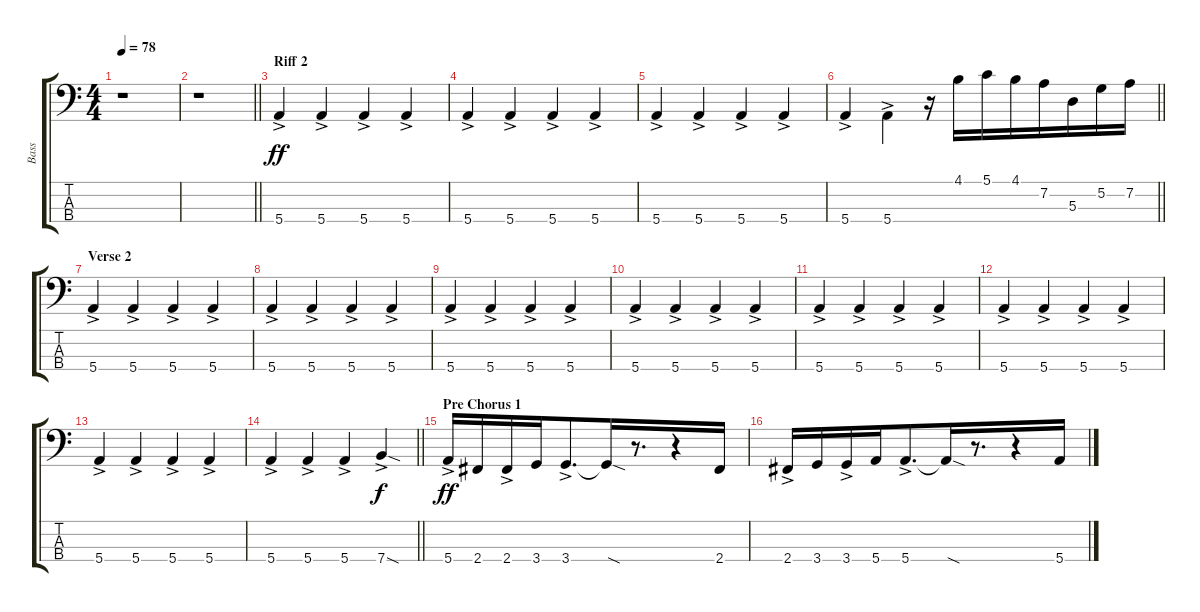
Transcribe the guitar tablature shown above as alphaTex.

\track ("Bass" "Bass") {instrument electricbasspick}
\staff {score tabs}
\tuning (G2 D2 A1 E1) {hide}
\ts (4 4)
\tempo 78
\clef f4
\ks c
r.1{dy f} |
\barLineRight lightlight
r.1{volume 13} |
\section ("" "Riff 2")
5.4{ac}.4{dy ff beam merge} 5.4{ac}.4 5.4{ac}.4 5.4{ac}.4 |
5.4{ac}.4{beam merge} 5.4{ac}.4 5.4{ac}.4 5.4{ac}.4 |
5.4{ac}.4{beam merge} 5.4{ac}.4 5.4{ac}.4 5.4{ac}.4 |
\barLineRight lightlight
5.4{ac}.4 5.4{ac}.4{beam merge} r.16 4.1.16 5.1.16 4.1.16{beam merge} 7.2.16{beam merge} 5.3.16 5.2.16{beam merge} 7.2.16 |
\section ("" "Verse 2")
5.4{ac}.4{beam merge} 5.4{ac}.4 5.4{ac}.4 5.4{ac}.4 |
5.4{ac}.4{beam merge} 5.4{ac}.4 5.4{ac}.4 5.4{ac}.4 |
5.4{ac}.4{beam merge} 5.4{ac}.4 5.4{ac}.4 5.4{ac}.4 |
5.4{ac}.4{beam merge} 5.4{ac}.4 5.4{ac}.4 5.4{ac}.4 |
5.4{ac}.4{beam merge} 5.4{ac}.4 5.4{ac}.4 5.4{ac}.4 |
5.4{ac}.4{beam merge} 5.4{ac}.4 5.4{ac}.4 5.4{ac}.4 |
5.4{ac}.4{beam merge} 5.4{ac}.4 5.4{ac}.4 5.4{ac}.4 |
\barLineRight lightlight
5.4{ac}.4{beam merge} 5.4{ac}.4 5.4{ac}.4{beam merge} 7.4{sod ac}.4{dy f} |
\section ("" "Pre Chorus 1")
5.4{ac}.16{dy ff beam merge} 2.4.16 2.4{ac}.16 3.4.16{beam merge} 3.4{ac}.8{d beam merge} 3.4{sod t}.16{beam merge} r.8{d} r.4{beam merge} 2.4.16 |
2.4{ac}.16{beam merge} 3.4.16 3.4{ac}.16 5.4.16{beam merge} 5.4{ac}.8{d beam merge} 5.4{sod t}.16{beam merge} r.8{d} r.4{beam merge} 5.4.16
